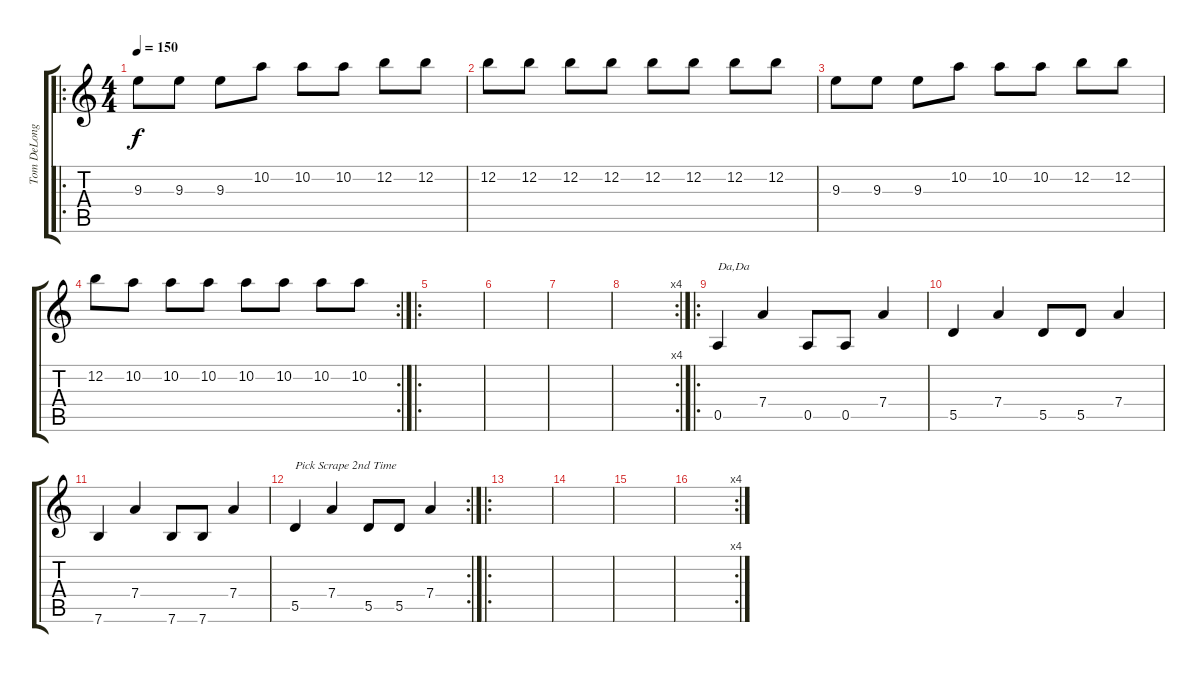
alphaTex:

\track ("Tom DeLonge - Clean Guitar" "Tom DeLong") {instrument electricguitarclean}
\staff {score tabs}
\tuning (E4 B3 G3 D3 A2 E2) {hide}
\ro
\ts (4 4)
\tempo 150
\clef g2
\ks c
9.3.8{dy f instrument electricguitarclean} 9.3.8 9.3.8 10.2.8 10.2.8 10.2.8 12.2.8 12.2.8 |
12.2.8 12.2.8 12.2.8 12.2.8 12.2.8 12.2.8 12.2.8 12.2.8 |
9.3.8 9.3.8 9.3.8 10.2.8 10.2.8 10.2.8 12.2.8 12.2.8 |
\rc 2
12.2.8 10.2.8 10.2.8 10.2.8 10.2.8 10.2.8 10.2.8 10.2.8 |
\ro
|
|
|
\rc 4
|
\ro
0.5.4{txt "Da,Da"} 7.4.4 0.5.8 0.5.8 7.4.4 |
5.5.4 7.4.4 5.5.8 5.5.8 7.4.4 |
7.6.4 7.4.4 7.6.8 7.6.8 7.4.4 |
\rc 2
5.5.4{txt "Pick Scrape 2nd Time"} 7.4.4 5.5.8 5.5.8 7.4.4 |
\ro
|
|
|
\rc 4
